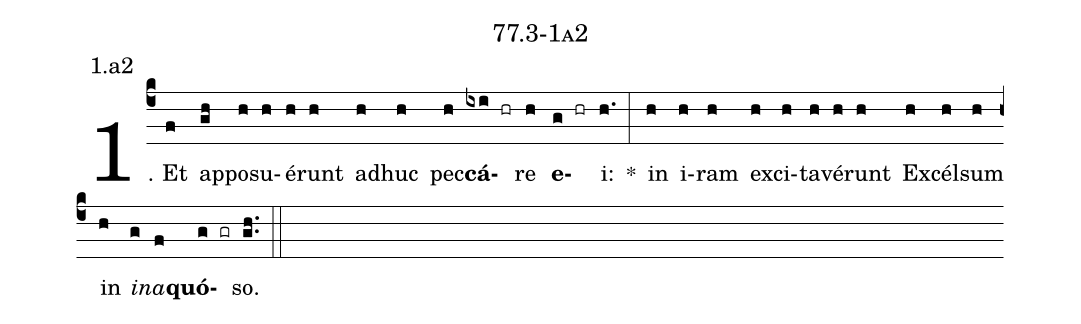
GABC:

name: 77.3-1a2;
annotation: 1.a2;
%%
(c4)1. Et(f) ap(gh)po(h)su(h)é(h)runt(h) ad(h)huc(h) pec(h)<b>cá</b>(ixi hr)re(h) <b>e</b>(g hr)i:(h.) *(:) in(h) i(h)ram(h) ex(h)ci(h)ta(h)vé(h)runt(h) Ex(h)cél(h)sum(h) in(h) <i>in</i>(g)<i>a</i>(f)<b>quó</b>(g gr)so.(gh..) (::)


%E(h) u(h) o(g) u(f) a(g) e.(gh..) (::)
